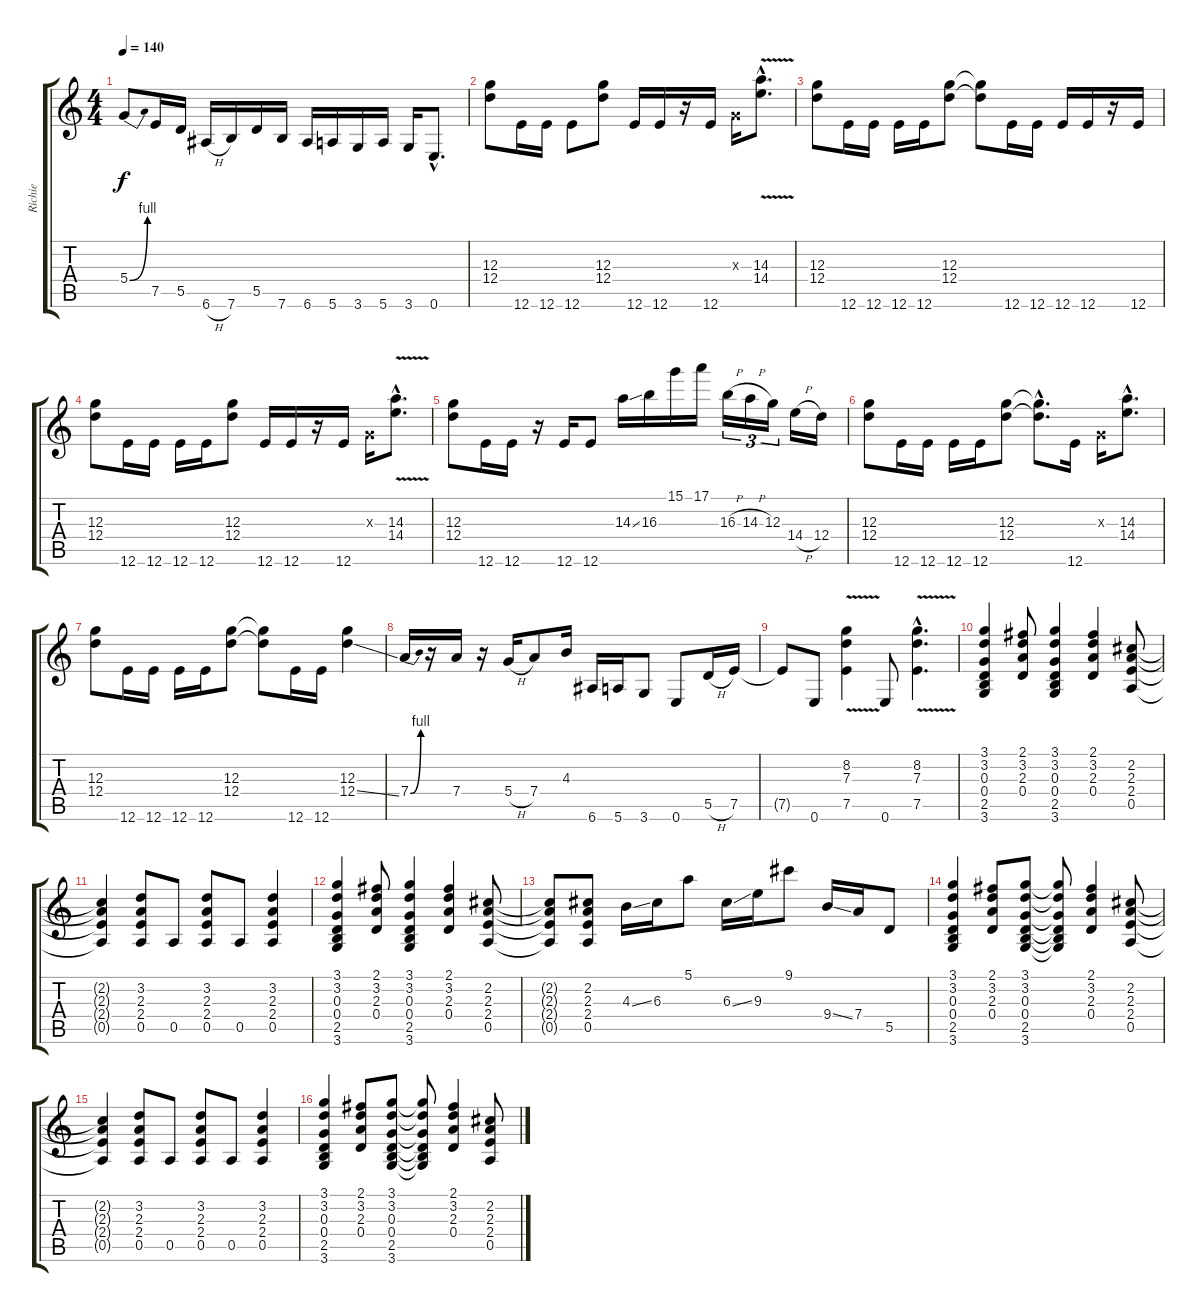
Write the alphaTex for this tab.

\track ("Richie" "Richie") {instrument distortionguitar}
\staff {score tabs}
\tuning (E4 B3 G3 D3 A2 E2) {hide}
\ts (4 4)
\tempo 140
\clef g2
\ks c
5.4{be (bend 0 0 60 4)}.8{dy f} 7.5.16 5.5.16 6.6{h}.16 7.6.16 5.5.16 7.6.16 6.6.16 5.6.16 3.6.16 5.6.16 3.6.16 0.6{hac}.8{d} |
(12.3 12.4).8 12.6.16 12.6.16 12.6.8 (12.3 12.4).8 12.6.16 12.6.16 r.16 12.6.16 0.3{x}.16 (14.3{hac} 14.4{v hac}).8{d} |
(12.3 12.4).8 12.6.16 12.6.16 12.6.16 12.6.16 (12.3 12.4).8 (12.3{t} 12.4{t}).8 12.6.16 12.6.16 12.6.16 12.6.16 r.16 12.6.16 |
(12.3 12.4).8 12.6.16 12.6.16 12.6.16 12.6.16 (12.3 12.4).8 12.6.16 12.6.16 r.16 12.6.16 0.3{x}.16 (14.3{hac} 14.4{v hac}).8{d} |
(12.3 12.4).8 12.6.16 12.6.16 r.16 12.6.16 12.6.8 14.3{ss}.16 16.3.16 15.1.16 17.1.16 16.3{h}.16{tu (3 2)} 14.3{h}.16{tu (3 2)} 12.3.16{tu (3 2)} 14.4{h}.16 12.4.16 |
(12.3 12.4).8 12.6.16 12.6.16 12.6.16 12.6.16 (12.3 12.4).8 (12.3{hac t} 12.4{hac t}).8{d} 12.6.16 0.3{x}.16 (14.3{hac} 14.4{hac}).8{d} |
(12.3 12.4).8 12.6.16 12.6.16 12.6.16 12.6.16 (12.3 12.4).8 (12.3{t} 12.4{t}).8 12.6.16 12.6.16 (12.3 12.4{ss}).4 |
7.4{be (bend 0 0 60 4)}.16 r.16 7.4.16 r.16 5.4{h}.16 7.4.8 4.3.16 6.6.16 5.6.16 3.6.8 0.6.8 5.5{h}.16 7.5.16 |
7.5{t}.8 0.6.8 (8.2{v} 7.3 7.5).4 0.6.8 (8.2{v hac} 7.3{hac} 7.5{hac}).4{d} |
(3.1 3.2 0.3 0.4 2.5 3.6).4 (2.1 3.2 2.3 0.4).8 (3.1 3.2 0.3 0.4 2.5 3.6).4 (2.1 3.2 2.3 0.4).4 (2.2 2.3 2.4 0.5).8 |
(2.2{t} 2.3{t} 2.4{t} 0.5{t}).4 (3.2 2.3 2.4 0.5).8 0.5.8 (3.2 2.3 2.4 0.5).8 0.5.8 (3.2 2.3 2.4 0.5).4 |
(3.1 3.2 0.3 0.4 2.5 3.6).4 (2.1 3.2 2.3 0.4).8 (3.1 3.2 0.3 0.4 2.5 3.6).4 (2.1 3.2 2.3 0.4).4 (2.2 2.3 2.4 0.5).8 |
(2.2{t} 2.3{t} 2.4{t} 0.5{t}).8 (2.2 2.3 2.4 0.5).8 4.3{ss}.16 6.3.16 5.1.8 6.3{ss}.16 9.3.16 9.1.8 9.4{ss}.16 7.4.16 5.5.8 |
(3.1 3.2 0.3 0.4 2.5 3.6).4 (2.1 3.2 2.3 0.4).8 (3.1 3.2 0.3 0.4 2.5 3.6).8 (3.1{t} 3.2{t} 0.3{t} 0.4{t} 2.5{t} 3.6{t}).8 (2.1 3.2 2.3 0.4).4 (2.2 2.3 2.4 0.5).8 |
(2.2{t} 2.3{t} 2.4{t} 0.5{t}).4 (3.2 2.3 2.4 0.5).8 0.5.8 (3.2 2.3 2.4 0.5).8 0.5.8 (3.2 2.3 2.4 0.5).4 |
(3.1 3.2 0.3 0.4 2.5 3.6).4 (2.1 3.2 2.3 0.4).8 (3.1 3.2 0.3 0.4 2.5 3.6).8 (3.1{t} 3.2{t} 0.3{t} 0.4{t} 2.5{t} 3.6{t}).8 (2.1 3.2 2.3 0.4).4 (2.2 2.3 2.4 0.5).8
